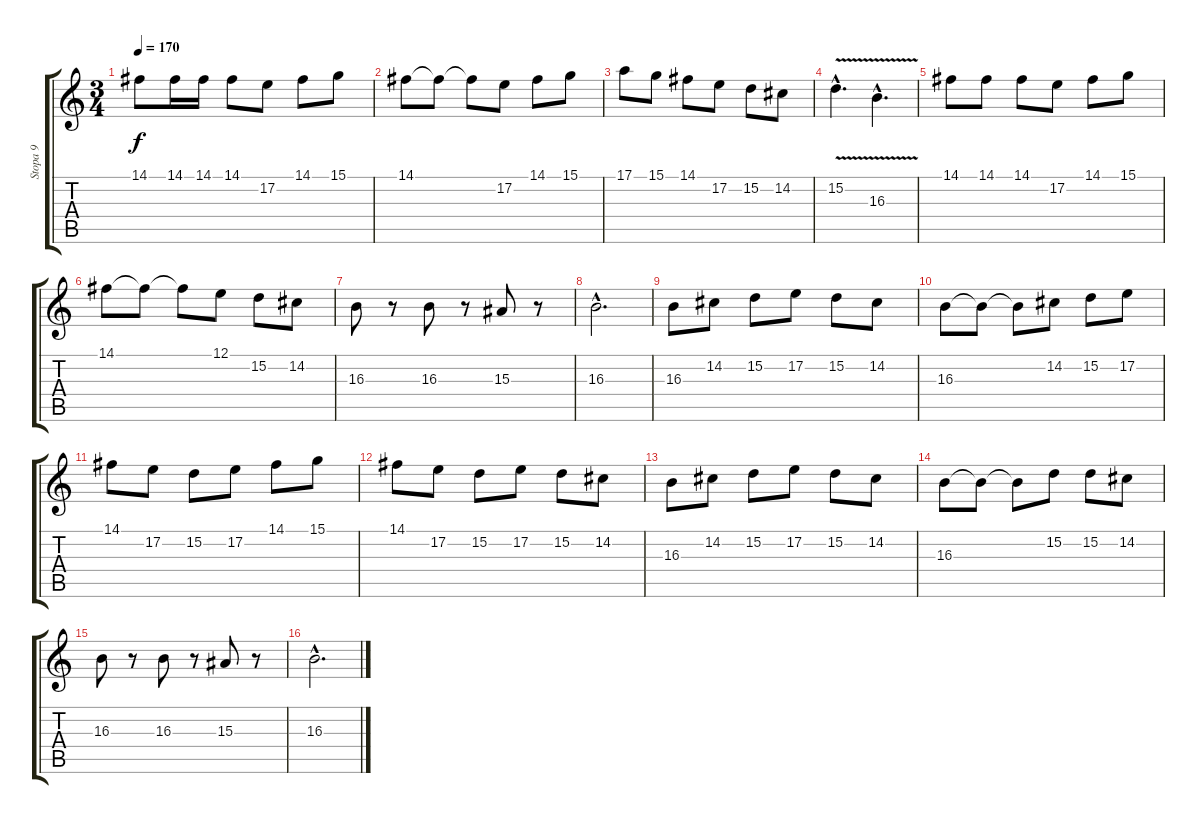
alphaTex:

\track ("Stopa 9" "Stopa 9") {instrument stringensemble1}
\staff {score tabs}
\tuning (E4 B3 G3 D3 A2 E2) {hide}
\ts (3 4)
\tempo 170
\clef g2
\ks c
14.1.8{dy f} 14.1.16 14.1.16 14.1.8 17.2.8 14.1.8 15.1.8 |
14.1.8 14.1{t}.8 14.1{t}.8 17.2.8 14.1.8 15.1.8 |
17.1.8 15.1.8 14.1.8 17.2.8 15.2.8 14.2.8 |
15.2{v hac}.4{d} 16.3{v hac}.4{d} |
14.1.8 14.1.8 14.1.8 17.2.8 14.1.8 15.1.8 |
14.1.8 14.1{t}.8 14.1{t}.8 12.1.8 15.2.8 14.2.8 |
16.3.8 r.8 16.3.8 r.8 15.3.8 r.8 |
16.3{hac}.2{d} |
16.3.8 14.2.8 15.2.8 17.2.8 15.2.8 14.2.8 |
16.3.8 16.3{t}.8 16.3{t}.8 14.2.8 15.2.8 17.2.8 |
14.1.8 17.2.8 15.2.8 17.2.8 14.1.8 15.1.8 |
14.1.8 17.2.8 15.2.8 17.2.8 15.2.8 14.2.8 |
16.3.8 14.2.8 15.2.8 17.2.8 15.2.8 14.2.8 |
16.3.8 16.3{t}.8 16.3{t}.8 15.2.8 15.2.8 14.2.8 |
16.3.8 r.8 16.3.8 r.8 15.3.8 r.8 |
16.3{hac}.2{d}
